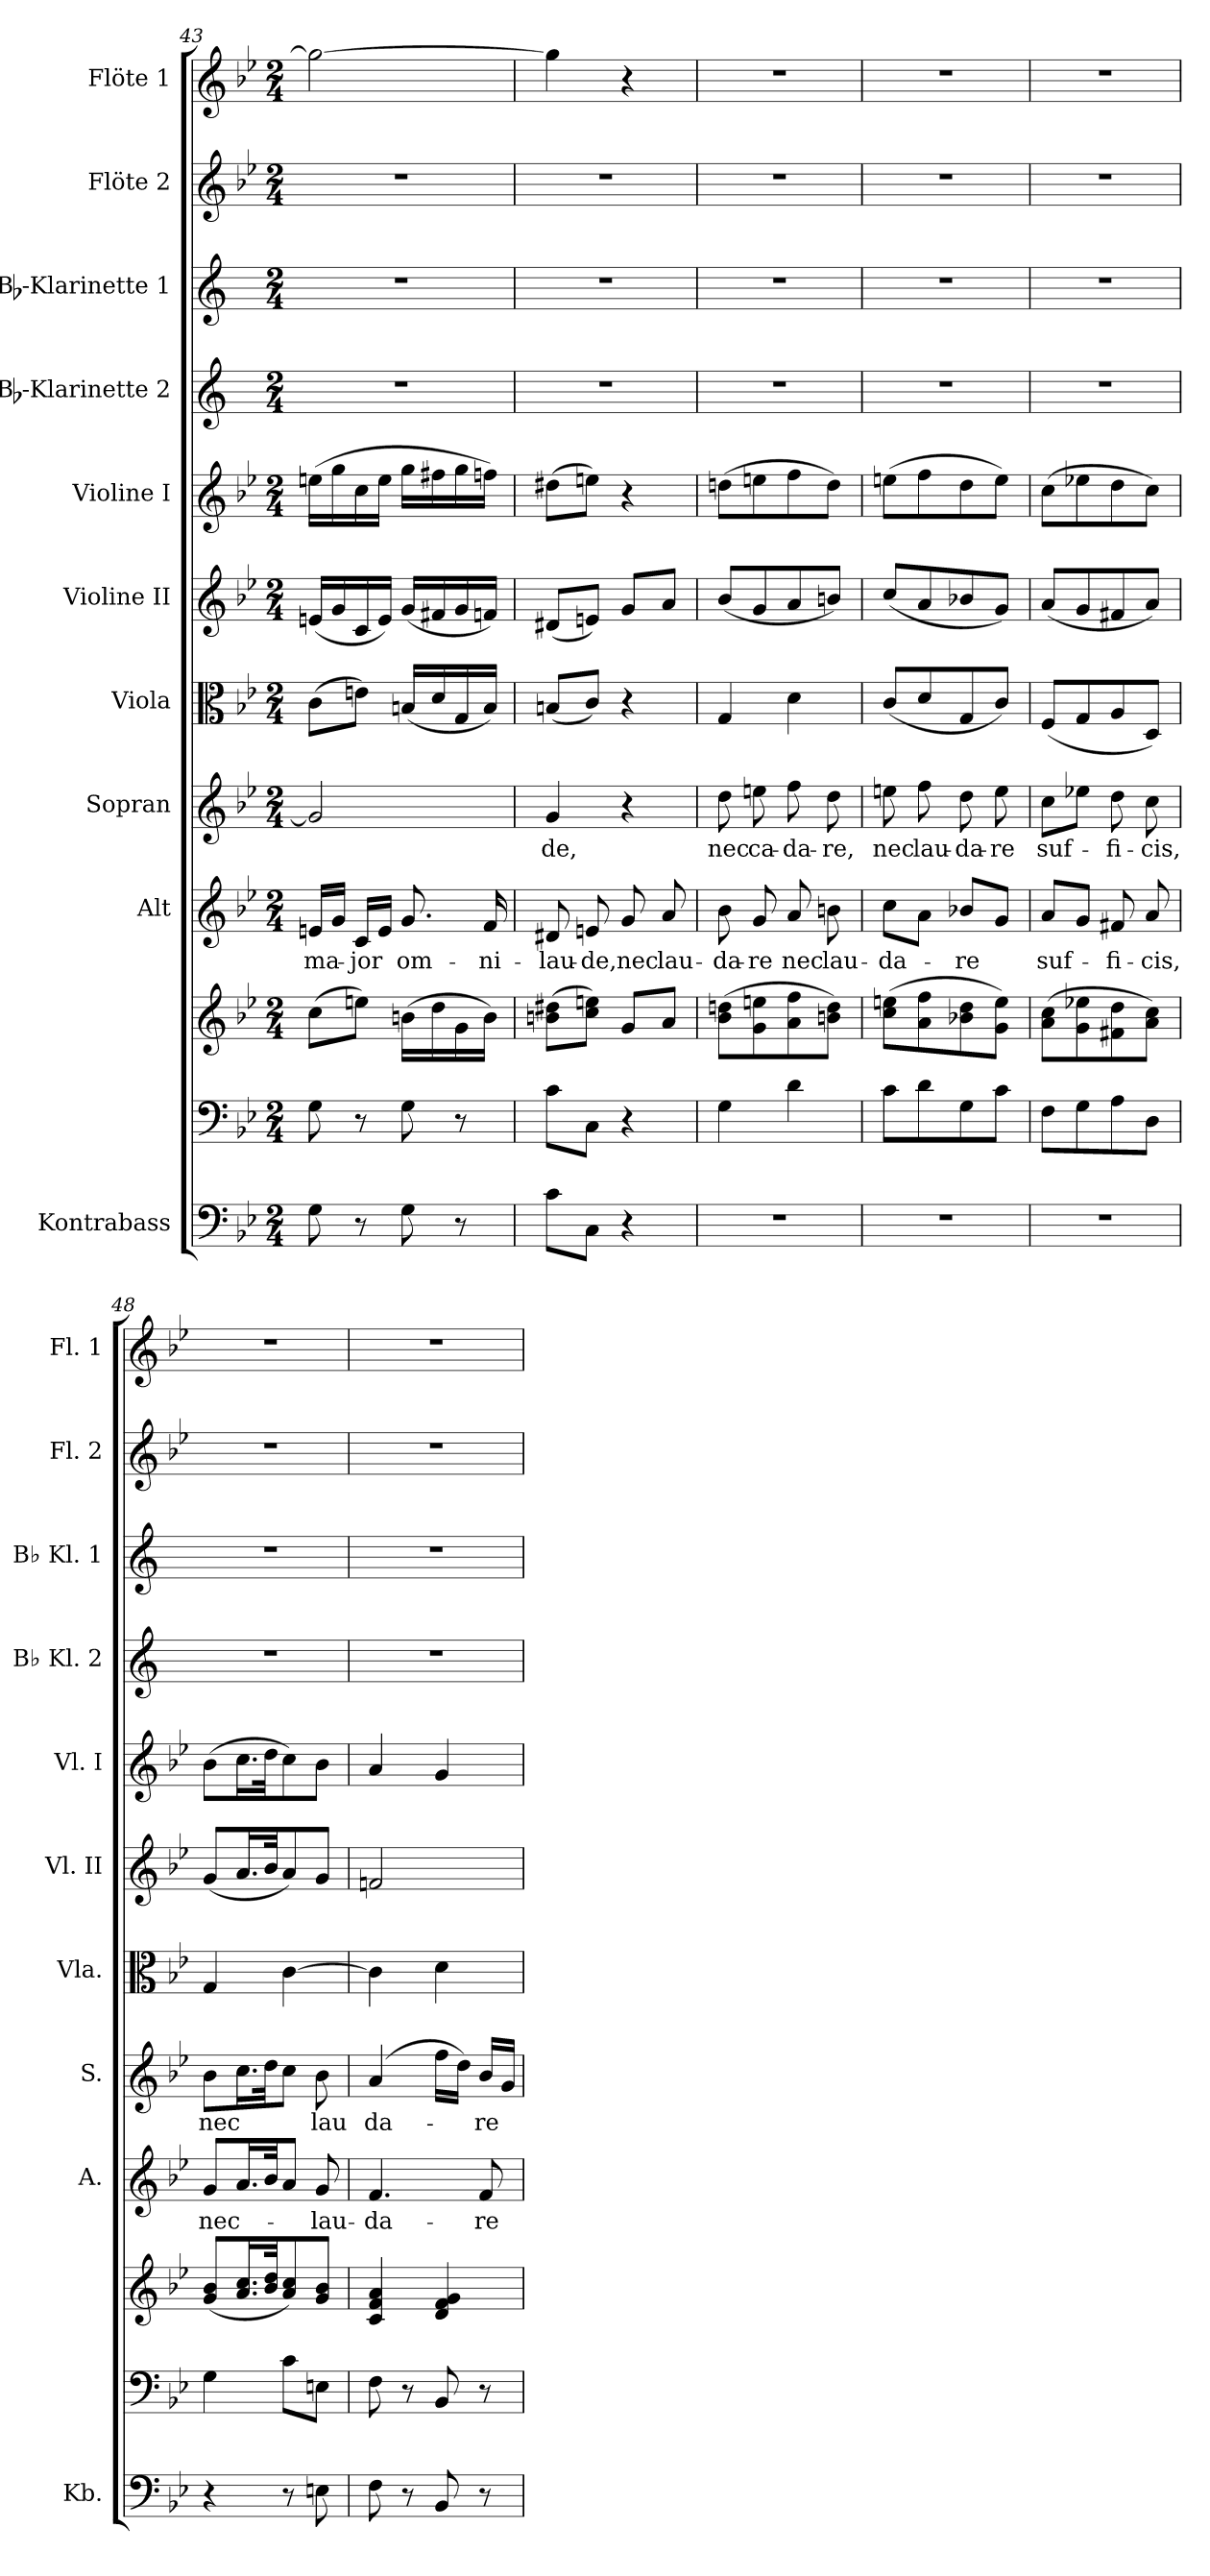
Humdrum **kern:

**kern	**kern	**kern	**kern	**text	**kern	**text	**kern	**kern	**kern	**kern	**kern	**kern	**kern
*part11	*part10	*part10	*part9	*part9	*part8	*part8	*part7	*part6	*part5	*part4	*part3	*part2	*part1
*staff12	*staff11	*staff10	*staff9	*staff9	*staff8	*staff8	*staff7	*staff6	*staff5	*staff4	*staff3	*staff2	*staff1
*I"Kontrabass	*	*	*I"Alt	*	*I"Sopran	*	*I"Viola	*I"Violine II	*I"Violine I	*I"Bb-Klarinette 2	*I"Bb-Klarinette 1	*I"Flöte 2	*I"Flöte 1
*I'Kb.	*	*	*I'A.	*	*I'S.	*	*I'Vla.	*I'Vl. II	*I'Vl. I	*I'Bb Kl. 2	*I'Bb Kl. 1	*I'Fl. 2	*I'Fl. 1
*clefF4	*clefF4	*clefG2	*clefG2	*	*clefG2	*	*clefC3	*clefG2	*clefG2	*clefG2	*clefG2	*clefG2	*clefG2
*ITrd7c12	*	*	*	*	*	*	*	*	*	*ITrd1c2	*ITrd1c2	*	*
*k[b-e-]	*k[b-e-]	*k[b-e-]	*k[b-e-]	*	*k[b-e-]	*	*k[b-e-]	*k[b-e-]	*k[b-e-]	*k[b-e-]	*k[b-e-]	*k[b-e-]	*k[b-e-]
*B-:	*B-:	*B-:	*B-:	*	*B-:	*	*B-:	*B-:	*B-:	*B-:	*B-:	*B-:	*B-:
*M2/4	*M2/4	*M2/4	*M2/4	*	*M2/4	*	*M2/4	*M2/4	*M2/4	*M2/4	*M2/4	*M2/4	*M2/4
=43	=43	=43	=43	=43	=43	=43	=43	=43	=43	=43	=43	=43	=43
!	!	!	!	!LO:LY:b	!	!	!	!	!	!	!	!	!
8GG\	8G\	(>8cc\L	16en/LL	ma-	2g/]	.	(>8c\L	(<16en/LL	(>16een\LL	2r	2r	2r	2gg\_
.	.	.	16g/JJ	.	.	.	.	16g/	16gg\	.	.	.	.
!	!	!	!	!LO:LY:b	!	!	!	!	!	!	!	!	!
8r	8r	8een\J)	16c/LL	-jor	.	.	8en\J)	16c/	16cc\	.	.	.	.
.	.	.	16e/JJ	.	.	.	.	16e/JJ)	16ee\JJ	.	.	.	.
!	!	!	!	!LO:LY:b	!	!	!	!	!	!	!	!	!
8GG\	8G\	(>16bn\LL	8.g/	om-	.	.	(<16Bn/LL	(<16g/LL	16gg\LL	.	.	.	.
.	.	16dd\	.	.	.	.	16d/	16f#X/	16ff#X\	.	.	.	.
8r	8r	16g\	.	.	.	.	16G/	16g/	16gg\	.	.	.	.
!	!	!	!	!LO:LY:b	!	!	!	!	!	!	!	!	!
.	.	16b\JJ)	16f/	-ni-	.	.	16B/JJ)	16fn/JJ)	16ffn\JJ)	.	.	.	.
=44	=44	=44	=44	=44	=44	=44	=44	=44	=44	=44	=44	=44	=44
!	!	!	!	!LO:LY:b	!	!LO:LY:b	!	!	!	!	!	!	!
8C\L	8c\L	(>8bn\ 8dd#X\L	8d#X/	-lau-	4g/	-de,	(<8Bn/L	(<8d#X/L	(>8dd#X\L	2r	2r	2r	4gg\]
!	!	!	!	!LO:LY:b	!	!	!	!	!	!	!	!	!
8CC\J	8C\J	8cc\ 8een\J)	8en/	-de,	.	.	8c/J)	8en/J)	8een\J)	.	.	.	.
!	!	!	!	!LO:LY:b	!	!	!	!	!	!	!	!	!
4r	4r	8g/L	8g/	nec	4r	.	4r	8g/L	4r	.	.	.	4r
!	!	!	!	!LO:LY:b	!	!	!	!	!	!	!	!	!
.	.	8a/J	8a/	lau-	.	.	.	8a/J	.	.	.	.	.
=45	=45	=45	=45	=45	=45	=45	=45	=45	=45	=45	=45	=45	=45
!	!	!	!	!LO:LY:b	!	!LO:LY:b	!	!	!	!	!	!	!
2r	4G\	(>8b-\ 8ddn\L	8b-\	-da-	8dd\	nec	4G/	(<8b-/L	(>8ddn\L	2r	2r	2r	2r
!	!	!	!	!LO:LY:b	!	!LO:LY:b	!	!	!	!	!	!	!
.	.	8g\ 8een\	8g/	-re	8een\	ca-	.	8g/	8een\	.	.	.	.
!	!	!	!	!LO:LY:b	!	!LO:LY:b	!	!	!	!	!	!	!
.	4d\	8a\ 8ff\	8a/	nec	8ff\	-da-	4d\	8a/	8ff\	.	.	.	.
!	!	!	!	!LO:LY:b	!	!LO:LY:b	!	!	!	!	!	!	!
.	.	8bn\ 8dd\J)	8bn\	lau-	8dd\	-re,	.	8bn/J)	8dd\J)	.	.	.	.
!!LO:PB:g=z
=46	=46	=46	=46	=46	=46	=46	=46	=46	=46	=46	=46	=46	=46
!	!	!	!	!LO:LY:b	!	!LO:LY:b	!	!	!	!	!	!	!
2r	8c\L	(>8cc\ 8een\L	8cc\L	-da-	8een\	nec	(<8c/L	(<8cc/L	(>8een\L	2r	2r	2r	2r
!	!	!	!	!	!	!LO:LY:b	!	!	!	!	!	!	!
.	8d\	8a\ 8ff\	8a\J	.	8ff\	lau-	8d/	8a/	8ff\	.	.	.	.
!	!	!	!	!LO:LY:b	!	!LO:LY:b	!	!	!	!	!	!	!
.	8G\	8b-X\ 8dd\	8b-X/L	-re	8dd\	-da-	8G/	8b-X/	8dd\	.	.	.	.
!	!	!	!	!	!	!LO:LY:b	!	!	!	!	!	!	!
.	8c\J	8g\ 8ee\J)	8g/J	.	8ee\	-re	8c/J)	8g/J)	8ee\J)	.	.	.	.
=47	=47	=47	=47	=47	=47	=47	=47	=47	=47	=47	=47	=47	=47
!	!	!	!	!LO:LY:b	!	!LO:LY:b	!	!	!	!	!	!	!
2r	8F\L	(>8a\ 8cc\L	8a/L	suf-	8cc\L	suf-	(<8F/L	(<8a/L	(>8cc\L	2r	2r	2r	2r
.	8G\	8g\ 8ee-X\	8g/J	.	8ee-X\J	.	8G/	8g/	8ee-X\	.	.	.	.
!	!	!	!	!LO:LY:b	!	!LO:LY:b	!	!	!	!	!	!	!
.	8A\	8f#X\ 8dd\	8f#X/	-fi-	8dd\	-fi-	8A/	8f#X/	8dd\	.	.	.	.
!	!	!	!	!LO:LY:b	!	!LO:LY:b	!	!	!	!	!	!	!
.	8D\J	8a\ 8cc\J)	8a/	-cis,	8cc\	-cis,	8D/J)	8a/J)	8cc\J)	.	.	.	.
=48	=48	=48	=48	=48	=48	=48	=48	=48	=48	=48	=48	=48	=48
!	!	!	!	!LO:LY:b	!	!LO:LY:b	!	!	!	!	!	!	!
4r	4G\	(<8g/ 8b-/L	8g/L	nec-	8b-\L	nec	4G/	(<8g/L	(>8b-\L	2r	2r	2r	2r
.	.	16.a/ 16.cc/L	16.a/L	.	16.cc\L	.	.	16.a/L	16.cc\L	.	.	.	.
.	.	32b-/ 32dd/Jk	32b-/Jk	.	32dd\Jk	.	.	32b-/Jk	32dd\Jk	.	.	.	.
8r	8c\L	8a/ 8cc/)	8a/J	.	8cc\J	.	[4c\	8a/)	8cc\)	.	.	.	.
!	!	!	!	!LO:LY:b	!	!LO:LY:b	!	!	!	!	!	!	!
8EEn\	8En\J	8g/ 8b-/J	8g/	-lau-	8b-\	lau	.	8g/J	8b-\J	.	.	.	.
=49	=49	=49	=49	=49	=49	=49	=49	=49	=49	=49	=49	=49	=49
!	!	!	!	!LO:LY:b	!	!LO:LY:b	!	!	!	!	!	!	!
8FF\	8F\	4c/ 4f/ 4a/	4.f/	-da-	(4a/	da-	4c\]	2fn/	4a/	2r	2r	2r	2r
8r	8r	.	.	.	.	.	.	.	.	.	.	.	.
8BBB-/	8BB-/	4d/ 4f/ 4g/	.	.	16ff\LL	.	4d\	.	4g/	.	.	.	.
.	.	.	.	.	16dd\JJ)	.	.	.	.	.	.	.	.
!	!	!	!	!LO:LY:b	!	!LO:LY:b	!	!	!	!	!	!	!
8r	8r	.	8f/	-re	16b-/LL	-re	.	.	.	.	.	.	.
.	.	.	.	.	16g/JJ	.	.	.	.	.	.	.	.
=	=	=	=	=	=	=	=	=	=	=	=	=	=
*-	*-	*-	*-	*-	*-	*-	*-	*-	*-	*-	*-	*-	*-
